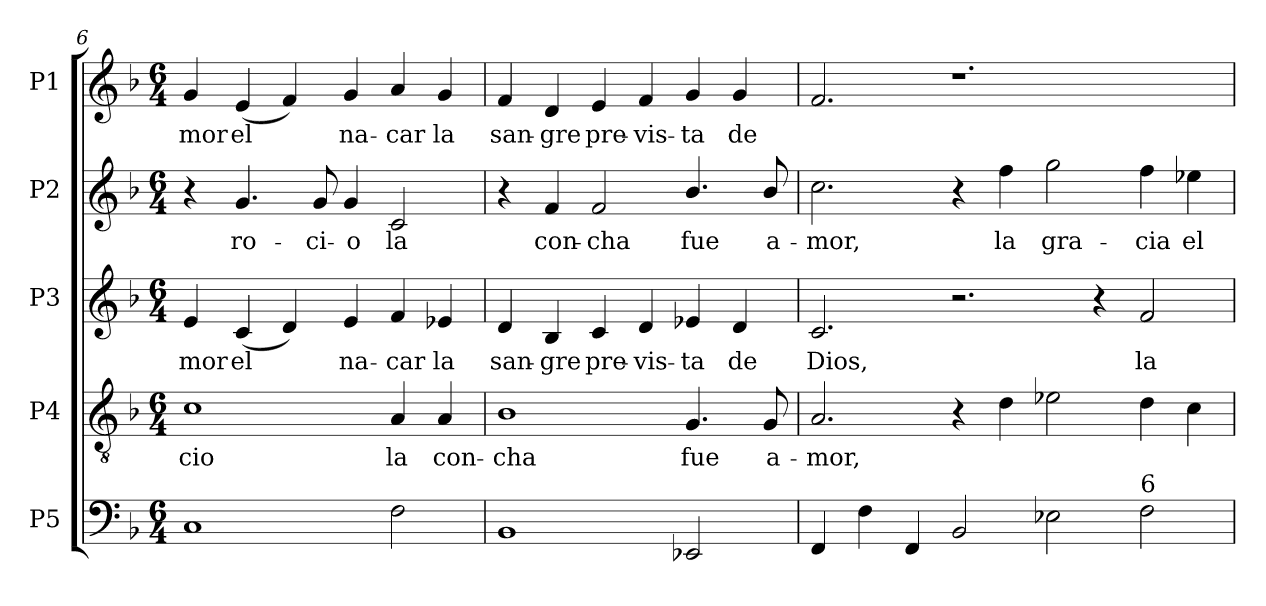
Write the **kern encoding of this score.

**kern	**kern	**text	**kern	**text	**kern	**text	**kern	**text
*part5	*part4	*part4	*part3	*part3	*part2	*part2	*part1	*part1
*staff5	*staff4	*staff4	*staff3	*staff3	*staff2	*staff2	*staff1	*staff1
*I"P5	*I"P4	*	*I"P3	*	*I"P2	*	*I"P1	*
!!LO:LB:g=z
*clefF4	*clefGv2	*	*clefG2	*	*clefG2	*	*clefG2	*
*	*ITrd7c12	*	*	*	*	*	*	*
*k[b-]	*k[b-]	*	*k[b-]	*	*k[b-]	*	*k[b-]	*
*F:	*F:	*	*F:	*	*F:	*	*F:	*
*M6/4	*M6/4	*	*M6/4	*	*M6/4	*	*M6/4	*
=6	=6	=6	=6	=6	=6	=6	=6	=6
!	!	!LO:LY:b:color=#000000	!	!	!	!	!	!
!	!	!	!	!LO:LY:b:color=#000000	!	!	!	!
!	!	!	!	!	!	!	!	!LO:LY:b:color=#000000
1Ci	1Ci	-cio	4ei/	-mor	4r	.	4gi/	-mor
!	!	!	!	!LO:LY:b:color=#000000	!	!	!	!
!	!	!	!	!	!	!LO:LY:b:color=#000000	!	!
!	!	!	!	!	!	!	!	!LO:LY:b:color=#000000
.	.	.	(4ci/	el	4.gi/	ro-	(4ei/	el
.	.	.	4di/)	.	.	.	4fi/)	.
!	!	!	!	!	!	!LO:LY:b:color=#000000	!	!
.	.	.	.	.	8gi/	-ci-	.	.
!	!	!	!	!LO:LY:b:color=#000000	!	!	!	!
!	!	!	!	!	!	!LO:LY:b:color=#000000	!	!
!	!	!	!	!	!	!	!	!LO:LY:b:color=#000000
.	.	.	4ei/	na-	4gi/	-o	4gi/	na-
!	!	!LO:LY:b:color=#000000	!	!	!	!	!	!
!	!	!	!	!LO:LY:b:color=#000000	!	!	!	!
!	!	!	!	!	!	!LO:LY:b:color=#000000	!	!
!	!	!	!	!	!	!	!	!LO:LY:b:color=#000000
2Fi\	4AAi/	la	4fi/	-car	2ci/	la	4ai/	-car
!	!	!LO:LY:b:color=#000000	!	!	!	!	!	!
!	!	!	!	!LO:LY:b:color=#000000	!	!	!	!
!	!	!	!	!	!	!	!	!LO:LY:b:color=#000000
.	4AAi/	con-	4e-Xi/	la	.	.	4gi/	la
=7	=7	=7	=7	=7	=7	=7	=7	=7
!	!	!LO:LY:b:color=#000000	!	!	!	!	!	!
!	!	!	!	!LO:LY:b:color=#000000	!	!	!	!
!	!	!	!	!	!	!	!	!LO:LY:b:color=#000000
1BB-i	1BB-i	-cha	4di/	san-	4r	.	4fi/	san-
!	!	!	!	!LO:LY:b:color=#000000	!	!	!	!
!	!	!	!	!	!	!LO:LY:b:color=#000000	!	!
!	!	!	!	!	!	!	!	!LO:LY:b:color=#000000
.	.	.	4B-i/	-gre	4fi/	con-	4di/	-gre
!	!	!	!	!LO:LY:b:color=#000000	!	!	!	!
!	!	!	!	!	!	!LO:LY:b:color=#000000	!	!
!	!	!	!	!	!	!	!	!LO:LY:b:color=#000000
.	.	.	4ci/	pre-	2fi/	-cha	4ei/	pre-
!	!	!	!	!LO:LY:b:color=#000000	!	!	!	!
!	!	!	!	!	!	!	!	!LO:LY:b:color=#000000
.	.	.	4di/	-vis-	.	.	4fi/	-vis-
!	!	!LO:LY:b:color=#000000	!	!	!	!	!	!
!	!	!	!	!LO:LY:b:color=#000000	!	!	!	!
!	!	!	!	!	!	!LO:LY:b:color=#000000	!	!
!	!	!	!	!	!	!	!	!LO:LY:b:color=#000000
2EE-Xi/	4.GGi/	fue	4e-Xi/	-ta	4.b-i/	fue	4gi/	-ta
!	!	!	!	!LO:LY:b:color=#000000	!	!	!	!
!	!	!	!	!	!	!	!	!LO:LY:b:color=#000000
.	.	.	4di/	de	.	.	4gi/	de
!	!	!LO:LY:b:color=#000000	!	!	!	!	!	!
!	!	!	!	!	!	!LO:LY:b:color=#000000	!	!
.	8GGi/	a-	.	.	8b-i/	a-	.	.
=8	=8	=8	=8	=8	=8	=8	=8	=8
!	!	!LO:LY:b:color=#000000	!	!	!	!	!	!
!	!	!	!	!LO:LY:b:color=#000000	!	!	!	!
!	!	!	!	!	!	!LO:LY:b:color=#000000	!	!
4FFi/	2.AAi/	-mor,	2.ci/	Dios,	2.cci\	-mor,	2.fi/	.
4Fi\	.	.	.	.	.	.	.	.
4FFi/	.	.	.	.	.	.	.	.
2BB-i/	4r	.	2.r	.	4r	.	1.r	.
!	!	!	!	!	!	!LO:LY:b:color=#000000	!	!
.	4Di\	.	.	.	4ffi\	la	.	.
!	!	!	!	!	!	!LO:LY:b:color=#000000	!	!
2E-Xi\	2E-Xi\	.	.	.	2ggi\	gra-	.	.
.	.	.	4r	.	.	.	.	.
!	!	!	!	!LO:LY:b:color=#000000	!	!	!	!
!LO:TX:a:t=6	!	!	!	!	!	!	!	!
!	!	!	!	!	!	!LO:LY:b:color=#000000	!	!
2Fi\	4Di\	.	2fi/	la	4ffi\	-cia	.	.
!	!	!	!	!	!	!LO:LY:b:color=#000000	!	!
.	4Ci\	.	.	.	4ee-Xi\	el	.	.
=	=	=	=	=	=	=	=	=
*-	*-	*-	*-	*-	*-	*-	*-	*-
